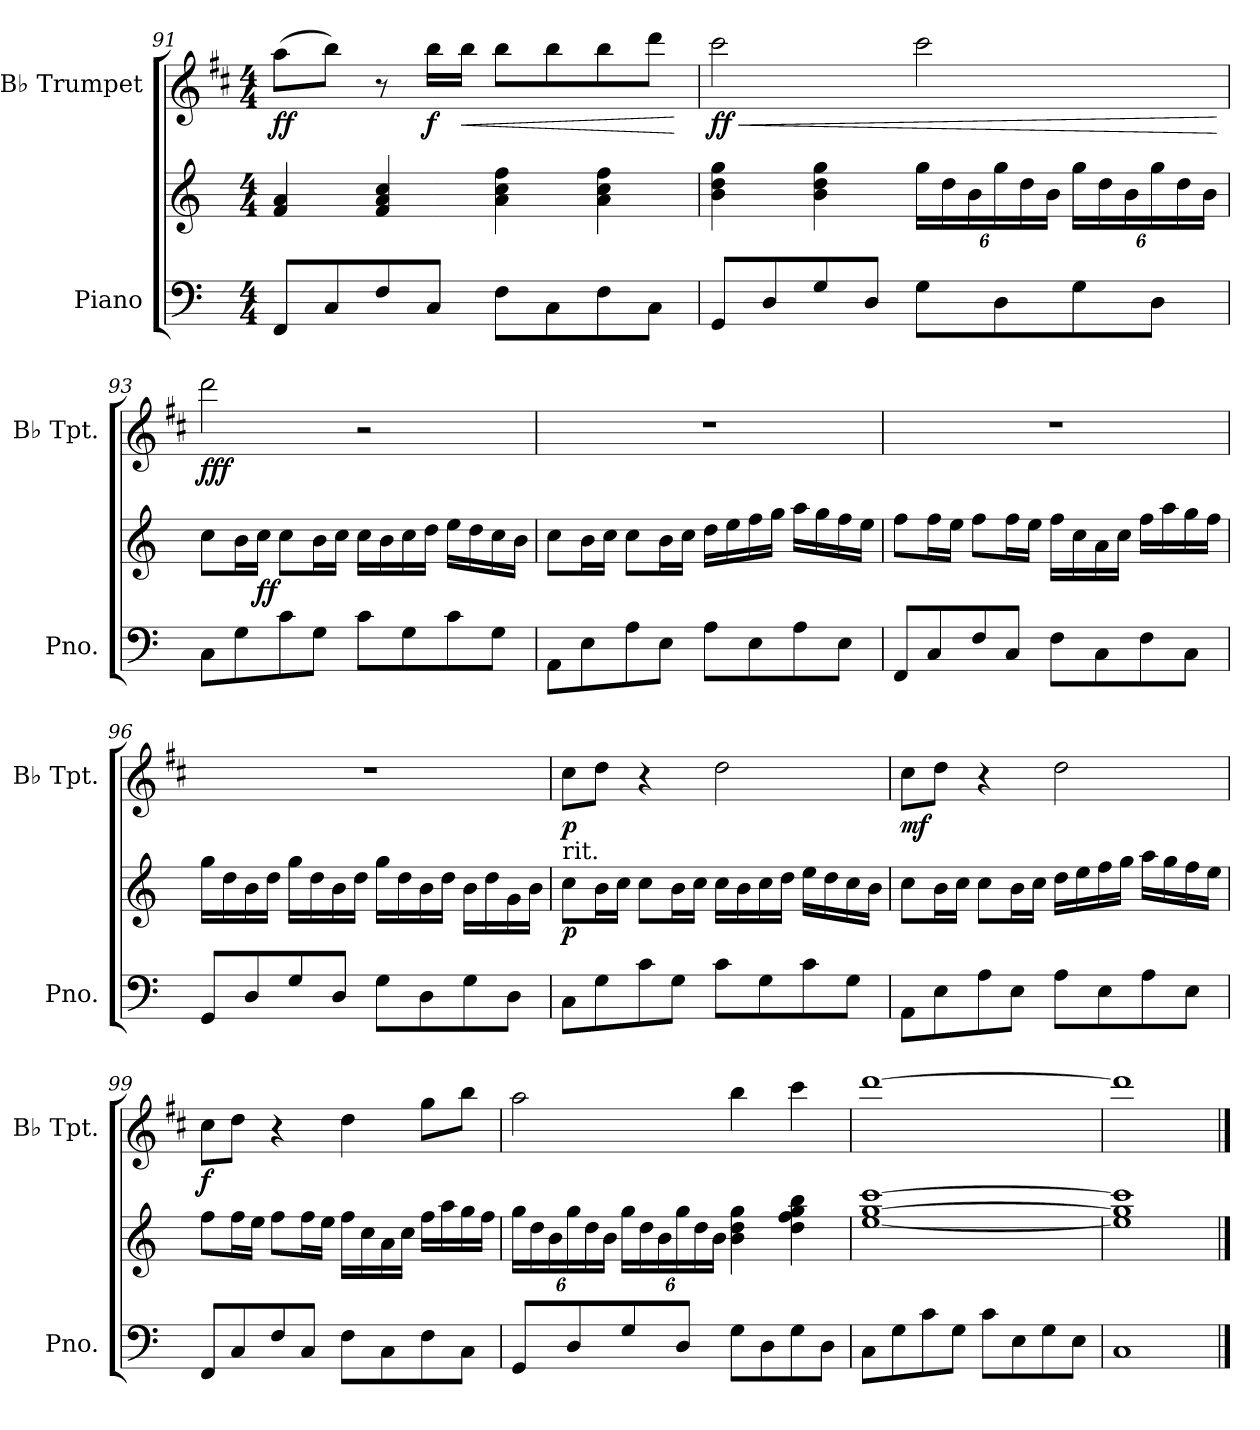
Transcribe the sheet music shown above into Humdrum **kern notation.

**kern	**kern	**dynam	**kern	**dynam
*part2	*part2	*part2	*part1	*part1
*staff3	*staff2	*staff2/3	*staff1	*staff1
*I"Piano	*	*	*I"B♭ Trumpet	*
*I'Pno.	*	*	*I'B♭ Tpt.	*
*clefF4	*clefG2	*	*clefG2	*
*	*	*	*ITrd1c2	*
*k[]	*k[]	*	*k[]	*
*M4/4	*M4/4	*	*M4/4	*
=91	=91	=91	=91	=91
!	!	!	!	!LO:DY:b
8FF/L	4f/ 4a/	.	(8gg\L	ff
8C/	.	.	8aa\J)	.
8F/	4f/ 4a/ 4cc/	.	8r	.
!	!	!	!	!LO:DY:b
8C/J	.	.	16aa\LL	f
!	!	!	!	!LO:HP:b
.	.	.	16aa\JJ	<
8F\L	4a\ 4cc\ 4ff\	.	8aa\L	.
8C\	.	.	8aa\	.
8F\	4a\ 4cc\ 4ff\	.	8aa\	.
8C\J	.	.	8ccc\J	.
.	.	.	.	[
=92	=92	=92	=92	=92
!	!	!	!	!LO:HP:b
!	!	!	!	!LO:DY:n=1:b
8GG/L	4b\ 4dd\ 4gg\	.	2bb\	< ff
8D/	.	.	.	.
8G/	4b\ 4dd\ 4gg\	.	.	.
8D/J	.	.	.	.
*	*Xbrackettup	*	*	*
8G\L	24gg\LL	.	2bb\	.
.	24dd\	.	.	.
.	24b\	.	.	.
8D\	24gg\	.	.	.
.	24dd\	.	.	.
.	24b\JJ	.	.	.
8G\	24gg\LL	.	.	.
.	24dd\	.	.	.
.	24b\	.	.	.
8D\J	24gg\	.	.	.
.	24dd\	.	.	.
.	24b\JJ	.	.	.
.	.	.	.	[
!!LO:LB:g=z
=93	=93	=93	=93	=93
!	!	!	!	!LO:DY:b
8C\L	8cc\L	.	2ccc\	fff
8G\	16b\L	.	.	.
!	!	!LO:DY:b	!	!
.	16cc\JJ	ff	.	.
8c\	8cc\L	.	.	.
8G\J	16b\L	.	.	.
.	16cc\JJ	.	.	.
8c\L	16cc\LL	.	2r	.
.	16b\	.	.	.
8G\	16cc\	.	.	.
.	16dd\JJ	.	.	.
8c\	16ee\LL	.	.	.
.	16dd\	.	.	.
8G\J	16cc\	.	.	.
.	16b\JJ	.	.	.
=94	=94	=94	=94	=94
8AA\L	8cc\L	.	1r	.
8E\	16b\L	.	.	.
.	16cc\JJ	.	.	.
8A\	8cc\L	.	.	.
8E\J	16b\L	.	.	.
.	16cc\JJ	.	.	.
8A\L	16dd\LL	.	.	.
.	16ee\	.	.	.
8E\	16ff\	.	.	.
.	16gg\JJ	.	.	.
8A\	16aa\LL	.	.	.
.	16gg\	.	.	.
8E\J	16ff\	.	.	.
.	16ee\JJ	.	.	.
=95	=95	=95	=95	=95
8FF/L	8ff\L	.	1r	.
8C/	16ff\L	.	.	.
.	16ee\JJ	.	.	.
8F/	8ff\L	.	.	.
8C/J	16ff\L	.	.	.
.	16ee\JJ	.	.	.
8F\L	16ff\LL	.	.	.
.	16cc\	.	.	.
8C\	16a\	.	.	.
.	16cc\JJ	.	.	.
8F\	16ff\LL	.	.	.
.	16aa\	.	.	.
8C\J	16gg\	.	.	.
.	16ff\JJ	.	.	.
!!LO:LB:g=z
=96	=96	=96	=96	=96
8GG/L	16gg\LL	.	1r	.
.	16dd\	.	.	.
8D/	16b\	.	.	.
.	16dd\JJ	.	.	.
8G/	16gg\LL	.	.	.
.	16dd\	.	.	.
8D/J	16b\	.	.	.
.	16dd\JJ	.	.	.
8G\L	16gg\LL	.	.	.
.	16dd\	.	.	.
8D\	16b\	.	.	.
.	16dd\JJ	.	.	.
8G\	16b\LL	.	.	.
.	16dd\	.	.	.
8D\J	16g\	.	.	.
.	16b\JJ	.	.	.
=97	=97	=97	=97	=97
*	*	*	*MM120	*
!	!	!	!LO:TX:b:t=rit.	!
!	!	!LO:DY:b	!	!LO:DY:b
8C\L	8cc\L	p	8b\L	p
8G\	16b\L	.	8cc\J	.
.	16cc\JJ	.	.	.
8c\	8cc\L	.	4r	.
8G\J	16b\L	.	.	.
.	16cc\JJ	.	.	.
8c\L	16cc\LL	.	2cc\	.
.	16b\	.	.	.
8G\	16cc\	.	.	.
.	16dd\JJ	.	.	.
8c\	16ee\LL	.	.	.
.	16dd\	.	.	.
8G\J	16cc\	.	.	.
.	16b\JJ	.	.	.
=98	=98	=98	=98	=98
*	*	*	*MM105	*
!	!	!	!	!LO:DY:b
8AA\L	8cc\L	.	8b\L	mf
8E\	16b\L	.	8cc\J	.
.	16cc\JJ	.	.	.
8A\	8cc\L	.	4r	.
8E\J	16b\L	.	.	.
.	16cc\JJ	.	.	.
*	*	*	*MM95	*
8A\L	16dd\LL	.	2cc\	.
.	16ee\	.	.	.
8E\	16ff\	.	.	.
.	16gg\JJ	.	.	.
8A\	16aa\LL	.	.	.
.	16gg\	.	.	.
8E\J	16ff\	.	.	.
.	16ee\JJ	.	.	.
!!LO:PB:g=z
=99	=99	=99	=99	=99
*	*	*	*MM85	*
!	!	!	!	!LO:DY:b
8FF/L	8ff\L	.	8b\L	f
8C/	16ff\L	.	8cc\J	.
.	16ee\JJ	.	.	.
8F/	8ff\L	.	4r	.
8C/J	16ff\L	.	.	.
.	16ee\JJ	.	.	.
8F\L	16ff\LL	.	4cc\	.
.	16cc\	.	.	.
8C\	16a\	.	.	.
.	16cc\JJ	.	.	.
8F\	16ff\LL	.	8ff\L	.
.	16aa\	.	.	.
8C\J	16gg\	.	8aa\J	.
.	16ff\JJ	.	.	.
=100	=100	=100	=100	=100
*	*	*	*MM80	*
8GG/L	24gg\LL	.	2gg\	.
.	24dd\	.	.	.
.	24b\	.	.	.
8D/	24gg\	.	.	.
.	24dd\	.	.	.
.	24b\JJ	.	.	.
8G/	24gg\LL	.	.	.
.	24dd\	.	.	.
.	24b\	.	.	.
8D/J	24gg\	.	.	.
.	24dd\	.	.	.
.	24b\JJ	.	.	.
8G\L	4b\ 4dd\ 4gg\	.	4aa\	.
8D\	.	.	.	.
8G\	4dd\ 4ff\ 4gg\ 4bb\	.	4bb\	.
8D\J	.	.	.	.
=101	=101	=101	=101	=101
8C\L	[1ee [1gg [1ccc	.	[1ccc	.
8G\	.	.	.	.
8c\	.	.	.	.
8G\J	.	.	.	.
8c\L	.	.	.	.
8E\	.	.	.	.
8G\	.	.	.	.
8E\J	.	.	.	.
=102	=102	=102	=102	=102
1C	1ee] 1gg] 1ccc]	.	1ccc]	.
==	==	==	==	==
*-	*-	*-	*-	*-
